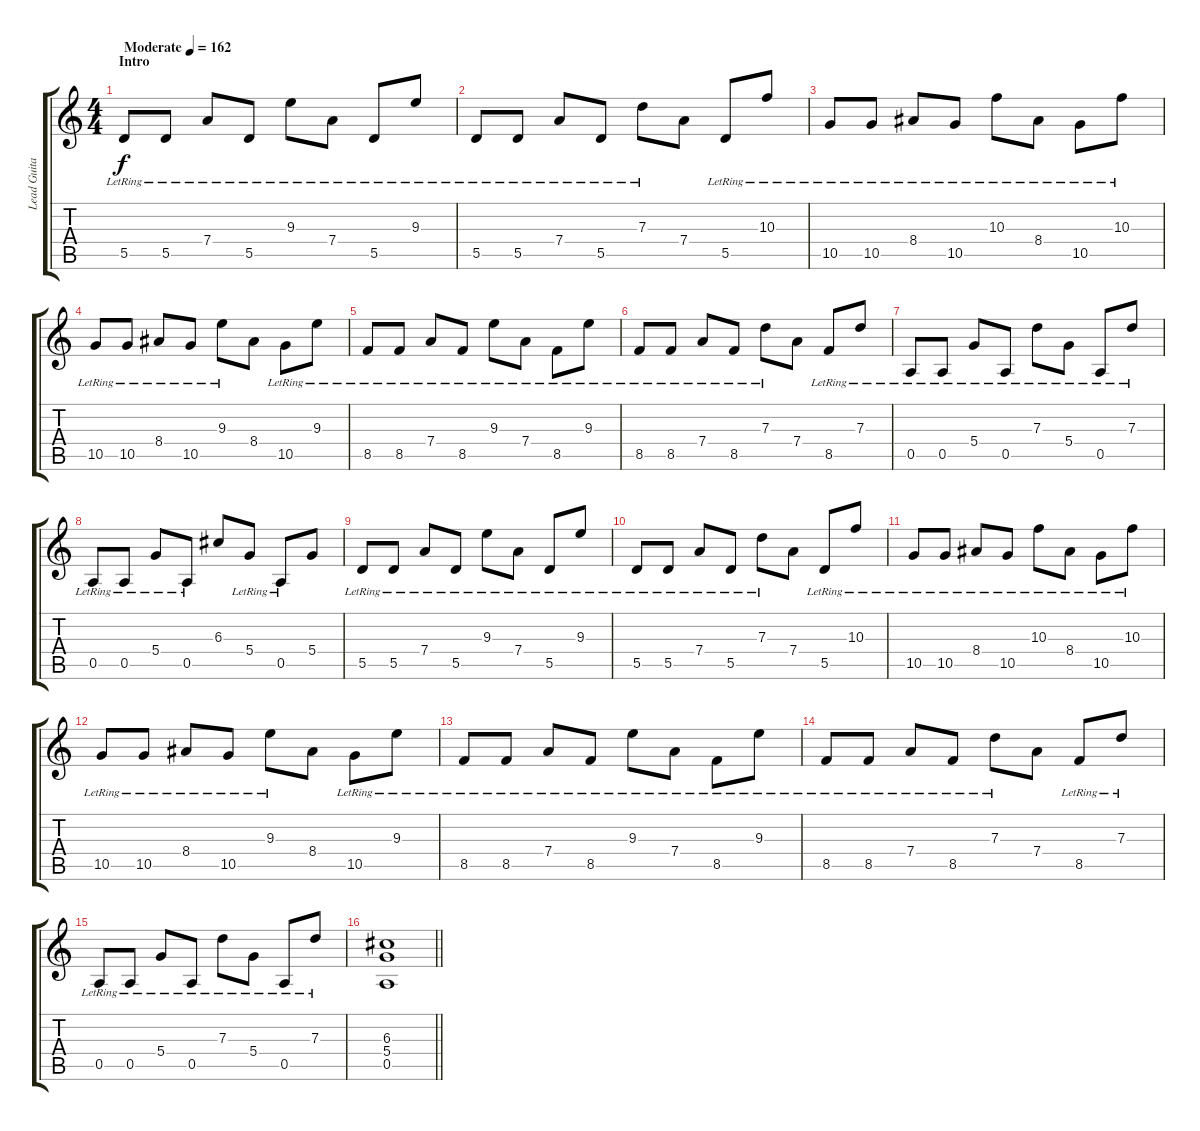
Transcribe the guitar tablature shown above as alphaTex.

\track ("Lead Guitar" "Lead Guita") {instrument overdrivenguitar}
\staff {score tabs}
\tuning (E4 B3 G3 D3 A2 D2) {hide}
\ts (4 4)
\section ("" "Intro")
\tempo (162 "Moderate")
\clef g2
\ks c
5.5{lr}.8{dy f instrument electricguitarclean} 5.5{lr}.8 7.4{lr}.8 5.5{lr}.8 9.3{lr}.8 7.4{lr}.8 5.5{lr}.8 9.3{lr}.8 |
5.5{lr}.8 5.5{lr}.8 7.4{lr}.8 5.5{lr}.8 7.3{lr}.8 7.4.8 5.5{lr}.8 10.3{lr}.8 |
10.5{lr}.8 10.5{lr}.8 8.4{lr}.8 10.5{lr}.8 10.3{lr}.8 8.4{lr}.8 10.5{lr}.8 10.3{lr}.8 |
10.5{lr}.8 10.5{lr}.8 8.4{lr}.8 10.5{lr}.8 9.3{lr}.8 8.4.8 10.5{lr}.8 9.3{lr}.8 |
8.5{lr}.8 8.5{lr}.8 7.4{lr}.8 8.5{lr}.8 9.3{lr}.8 7.4{lr}.8 8.5{lr}.8 9.3{lr}.8 |
8.5{lr}.8 8.5{lr}.8 7.4{lr}.8 8.5{lr}.8 7.3{lr}.8 7.4.8 8.5{lr}.8 7.3{lr}.8 |
0.5{lr}.8 0.5{lr}.8 5.4{lr}.8 0.5{lr}.8 7.3{lr}.8 5.4{lr}.8 0.5{lr}.8 7.3{lr}.8 |
0.5{lr}.8 0.5{lr}.8 5.4{lr}.8 0.5{lr}.8 6.3.8 5.4{lr}.8 0.5{lr}.8 5.4.8 |
5.5{lr}.8 5.5{lr}.8 7.4{lr}.8 5.5{lr}.8 9.3{lr}.8 7.4{lr}.8 5.5{lr}.8 9.3{lr}.8 |
5.5{lr}.8 5.5{lr}.8 7.4{lr}.8 5.5{lr}.8 7.3{lr}.8 7.4.8 5.5{lr}.8 10.3{lr}.8 |
10.5{lr}.8 10.5{lr}.8 8.4{lr}.8 10.5{lr}.8 10.3{lr}.8 8.4{lr}.8 10.5{lr}.8 10.3{lr}.8 |
10.5{lr}.8 10.5{lr}.8 8.4{lr}.8 10.5{lr}.8 9.3{lr}.8 8.4.8 10.5{lr}.8 9.3{lr}.8 |
8.5{lr}.8 8.5{lr}.8 7.4{lr}.8 8.5{lr}.8 9.3{lr}.8 7.4{lr}.8 8.5{lr}.8 9.3{lr}.8 |
8.5{lr}.8 8.5{lr}.8 7.4{lr}.8 8.5{lr}.8 7.3{lr}.8 7.4.8 8.5{lr}.8 7.3{lr}.8 |
0.5{lr}.8 0.5{lr}.8 5.4{lr}.8 0.5{lr}.8 7.3{lr}.8 5.4{lr}.8 0.5{lr}.8 7.3{lr}.8 |
\barLineRight lightlight
(6.3 5.4 0.5).1
